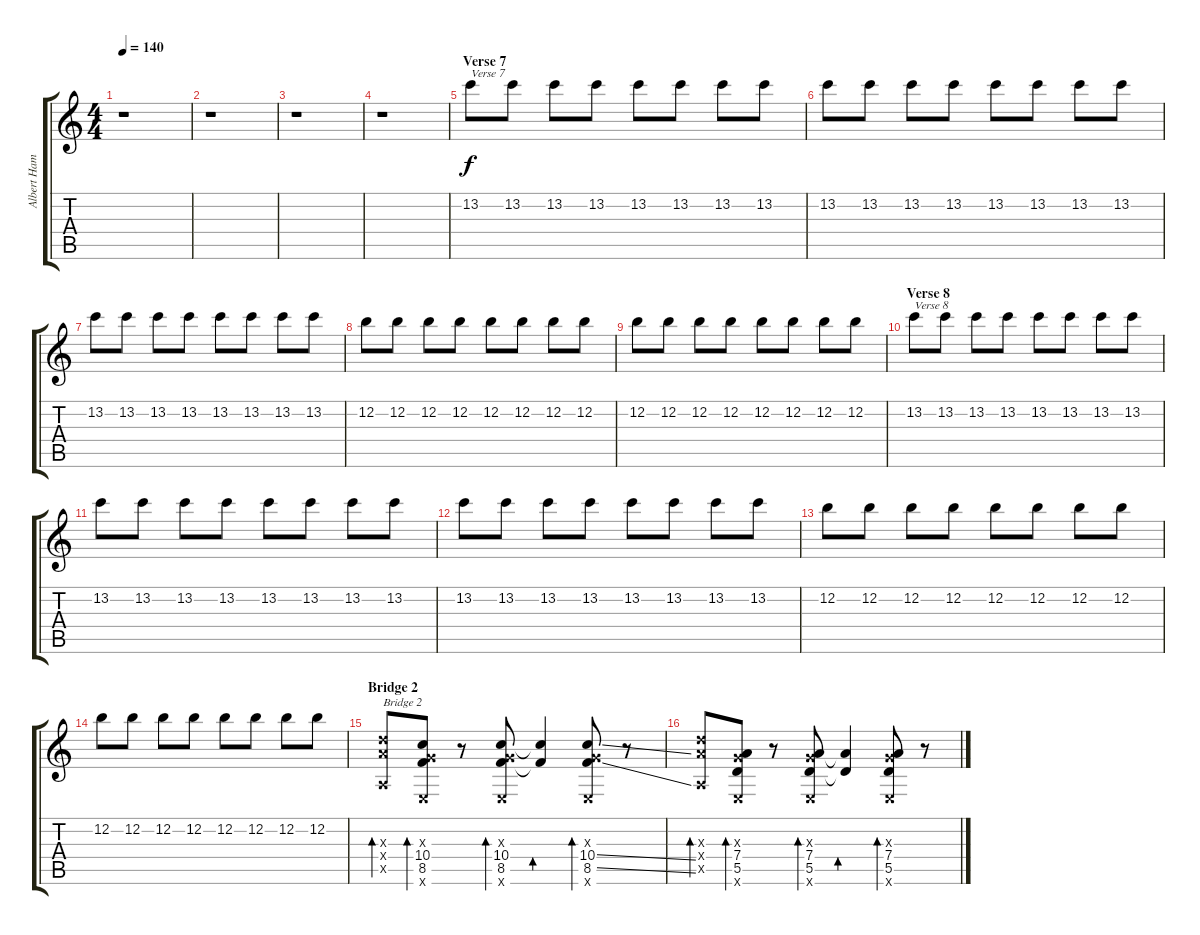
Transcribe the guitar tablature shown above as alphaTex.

\track ("Albert Hammond Jr.? (right)" "Albert Ham") {instrument distortionguitar}
\staff {score tabs}
\tuning (E4 B3 G3 D3 A2 E2) {hide}
\ts (4 4)
\tempo 140
\clef g2
\ks c
r.1{dy f} |
r.1 |
r.1 |
r.1 |
\section ("" "Verse 7")
13.2.8{txt "Verse 7"} 13.2.8 13.2.8 13.2.8 13.2.8 13.2.8 13.2.8 13.2.8 |
13.2.8 13.2.8 13.2.8 13.2.8 13.2.8 13.2.8 13.2.8 13.2.8 |
13.2.8 13.2.8 13.2.8 13.2.8 13.2.8 13.2.8 13.2.8 13.2.8 |
12.2.8 12.2.8 12.2.8 12.2.8 12.2.8 12.2.8 12.2.8 12.2.8 |
12.2.8 12.2.8 12.2.8 12.2.8 12.2.8 12.2.8 12.2.8 12.2.8 |
\section ("" "Verse 8")
13.2.8{txt "Verse 8"} 13.2.8 13.2.8 13.2.8 13.2.8 13.2.8 13.2.8 13.2.8 |
13.2.8 13.2.8 13.2.8 13.2.8 13.2.8 13.2.8 13.2.8 13.2.8 |
13.2.8 13.2.8 13.2.8 13.2.8 13.2.8 13.2.8 13.2.8 13.2.8 |
12.2.8 12.2.8 12.2.8 12.2.8 12.2.8 12.2.8 12.2.8 12.2.8 |
12.2.8 12.2.8 12.2.8 12.2.8 12.2.8 12.2.8 12.2.8 12.2.8 |
\section ("" "Bridge 2")
(7.3{x} 7.4{x} 0.5{x}).8{bd 60 txt "Bridge 2"} (0.3{x} 10.4 8.5 0.6{x}).8{bd 60} r.8 (0.3{x} 10.4 8.5 0.6{x}).8{bd 60} (10.4{t} 8.5{t}).4{bd 60} (0.3{x} 10.4{ss} 8.5{ss} 0.6{x}).8{bd 60} r.8 |
(7.3{x} 7.4{x} 0.5{x}).8{bd 60} (0.3{x} 7.4 5.5 0.6{x}).8{bd 60} r.8 (0.3{x} 7.4 5.5 0.6{x}).8{bd 60} (7.4{t} 5.5{t}).4{bd 60} (0.3{x} 7.4{ss} 5.5{ss} 0.6{x}).8{bd 60} r.8
